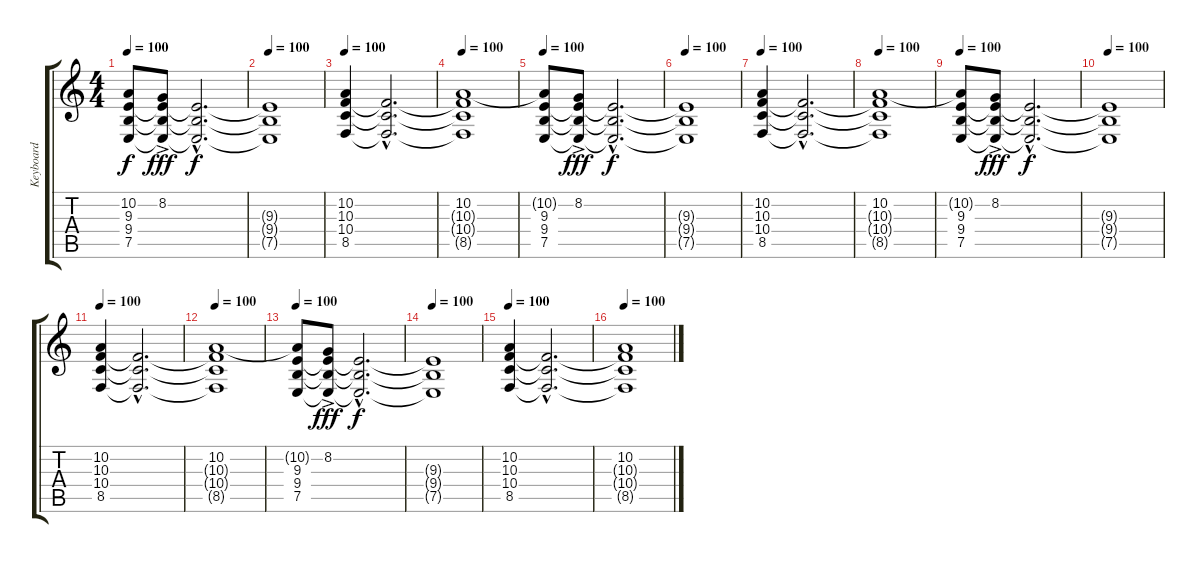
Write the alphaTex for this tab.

\track ("Keyboard" "Keyboard") {instrument voiceoohs}
\staff {score tabs}
\tuning (E4 B3 G3 D3 A2 E2) {hide}
\ts (4 4)
\tempo 100
\clef g2
\ks c
(10.2{t} 9.3 9.4 7.5).8{dy f} (8.2{ac} 9.3{t} 9.4{t} 7.5{t}).8{dy fff} (9.3{hac t} 9.4{hac t} 7.5{hac t}).2{d dy f} |
\tempo 100
(9.3{t} 9.4{t} 7.5{t}).1 |
\tempo 100
(10.2 10.3 10.4 8.5).4 (10.3{hac t} 10.4{hac t} 8.5{hac t}).2{d} |
\tempo 100
(10.2 10.3{t} 10.4{t} 8.5{t}).1 |
\tempo 100
(10.2{t} 9.3 9.4 7.5).8 (8.2{ac} 9.3{t} 9.4{t} 7.5{t}).8{dy fff} (9.3{hac t} 9.4{hac t} 7.5{hac t}).2{d dy f} |
\tempo 100
(9.3{t} 9.4{t} 7.5{t}).1 |
\tempo 100
(10.2 10.3 10.4 8.5).4 (10.3{hac t} 10.4{hac t} 8.5{hac t}).2{d} |
\tempo 100
(10.2 10.3{t} 10.4{t} 8.5{t}).1 |
\tempo 100
(10.2{t} 9.3 9.4 7.5).8 (8.2{ac} 9.3{t} 9.4{t} 7.5{t}).8{dy fff} (9.3{hac t} 9.4{hac t} 7.5{hac t}).2{d dy f} |
\tempo 100
(9.3{t} 9.4{t} 7.5{t}).1 |
\tempo 100
(10.2 10.3 10.4 8.5).4 (10.3{hac t} 10.4{hac t} 8.5{hac t}).2{d} |
\tempo 100
(10.2 10.3{t} 10.4{t} 8.5{t}).1 |
\tempo 100
(10.2{t} 9.3 9.4 7.5).8 (8.2{ac} 9.3{t} 9.4{t} 7.5{t}).8{dy fff} (9.3{hac t} 9.4{hac t} 7.5{hac t}).2{d dy f} |
\tempo 100
(9.3{t} 9.4{t} 7.5{t}).1 |
\tempo 100
(10.2 10.3 10.4 8.5).4 (10.3{hac t} 10.4{hac t} 8.5{hac t}).2{d} |
\tempo 100
(10.2 10.3{t} 10.4{t} 8.5{t}).1
